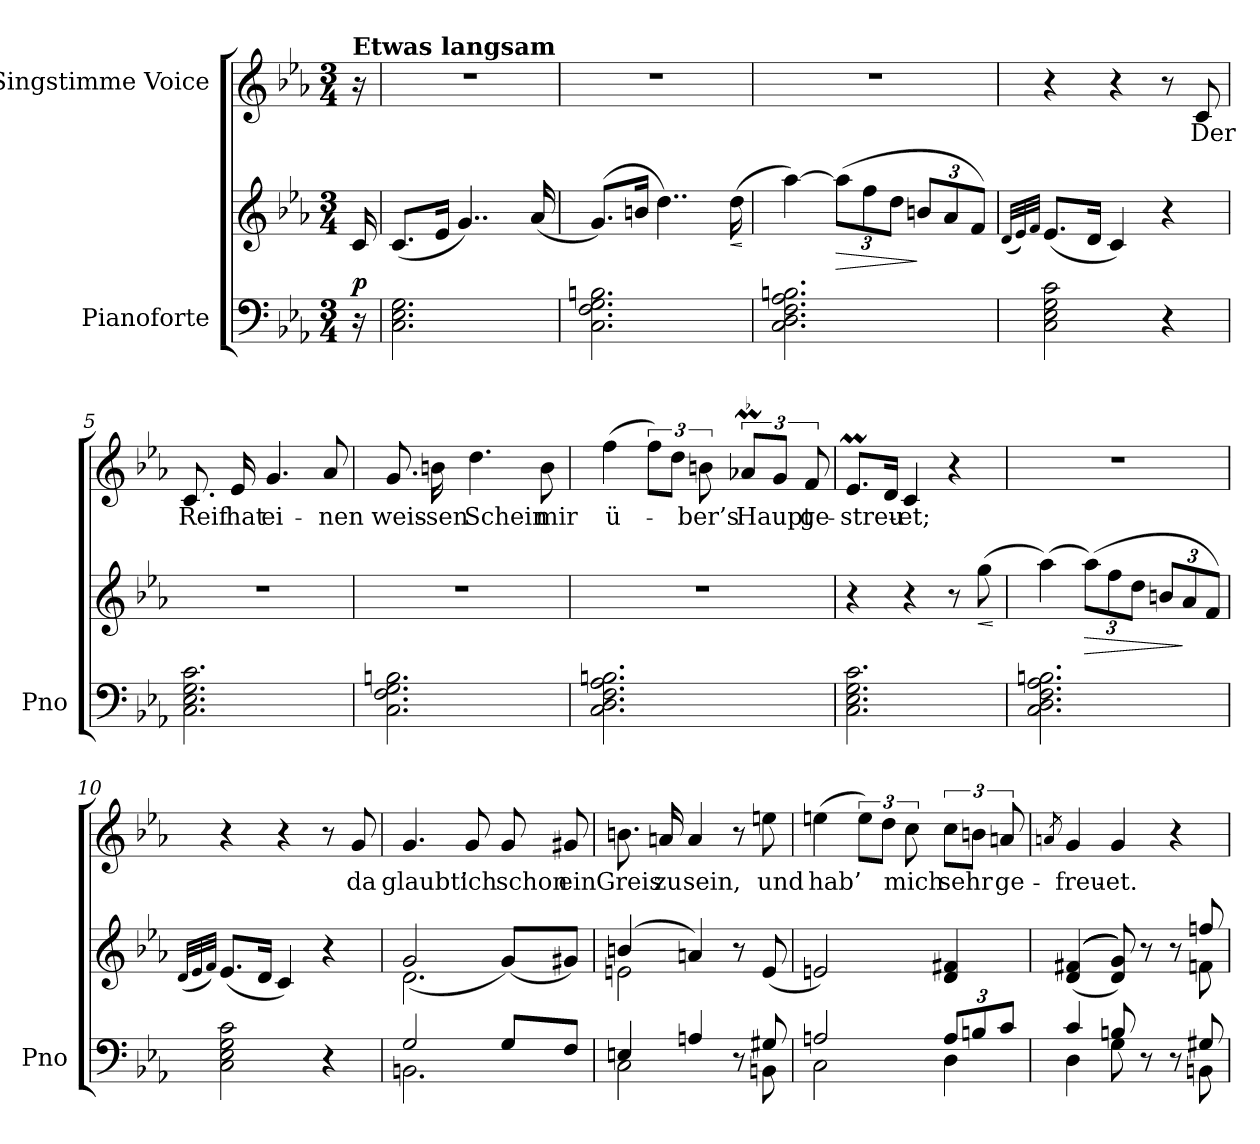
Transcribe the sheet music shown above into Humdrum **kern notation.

**kern	**kern	**dynam	**kern	**text
*part2	*part2	*part2	*part1	*part1
*staff3	*staff2	*staff2/3	*staff1	*staff1
*I"Pianoforte	*	*	*I"Singstimme Voice	*
*I'Pno	*	*	*	*
*clefF4	*clefG2	*	*clefG2	*
*k[b-e-a-]	*k[b-e-a-]	*	*k[b-e-a-]	*
*M3/4	*M3/4	*	*M3/4	*
=	=	=	=	=
!	!	!	!LO:TX:a:B:t=Etwas langsam	!
!	!	!LO:DY:a=2	!	!
16r	16c/	p	16r	.
=1	=1	=1	=1	=1
2.C\ 2.E-\ 2.G\	(8.c/L	.	2.r	.
.	16e-/Jk	.	.	.
.	4..g/)	.	.	.
.	(16a-/	.	.	.
=2	=2	=2	=2	=2
2.C\ 2.F\ 2.G\ 2.Bn\	(8.g/L)	.	2.r	.
.	16bn/Jk	.	.	.
.	4..dd\)	.	.	.
!	!	!LO:HP:b	!	!
.	(16dd\	<	.	.
.	.	[	.	.
=3	=3	=3	=3	=3
2.C\ 2.D\ 2.F\ 2.A-\ 2.Bn\	[4aa-\)	.	2.r	.
!	!	!LO:HP:b	!	!
.	(12aa-\L]	>	.	.
.	12ff\	.	.	.
.	12dd\J	.	.	.
*	*Xbrackettup	*	*	*
.	12bn/L	]	.	.
.	12a-/	.	.	.
.	12f/J)	.	.	.
=4	=4	=4	=4	=4
.	(32qd/LLL	.	.	.
.	32qe-/)	.	.	.
.	32qf/JJJ	.	.	.
2C\ 2E-\ 2G\ 2c\	(8.e-/L	.	4r	.
.	16d/Jk	.	.	.
.	4c/)	.	4r	.
4r	4r	.	8r	.
!	!	!	!	!LO:LY:b
.	.	.	8c/	Der
!!LO:LB:g=z
=5	=5	=5	=5	=5
!	!	!	!	!LO:LY:b
2.C\ 2.E-\ 2.G\ 2.c\	2.r	.	8.c/	Reif
!	!	!	!	!LO:LY:b
.	.	.	16e-/	hat
!	!	!	!	!LO:LY:b
.	.	.	4.g/	ei-
!	!	!	!	!LO:LY:b
.	.	.	8a-/	-nen
=6	=6	=6	=6	=6
!	!	!	!	!LO:LY:b
2.C\ 2.F\ 2.G\ 2.Bn\	2.r	.	8.g/	weis-
!	!	!	!	!LO:LY:b
.	.	.	16bn\	-sen
!	!	!	!	!LO:LY:b
.	.	.	4.dd\	Schein
!	!	!	!	!LO:LY:b
.	.	.	8b\	mir
=7	=7	=7	=7	=7
!	!	!	!	!LO:LY:b
2.C\ 2.D\ 2.F\ 2.A-\ 2.Bn\	2.r	.	(4ff\	ü-
.	.	.	12ff\L)	.
.	.	.	12dd\J	.
!	!	!	!	!LO:LY:b
.	.	.	12bn\	ber’s
!	!	!	!	!LO:LY:b
.	.	.	12a-XM/L	Haupt
.	.	.	12g/J	.
!	!	!	!	!LO:LY:b
.	.	.	12f/	ge-
=8	=8	=8	=8	=8
!	!	!	!	!LO:LY:b
2.C\ 2.E-\ 2.G\ 2.c\	4r	.	8.e-M/L	-streu-
.	.	.	16d/Jk	.
!	!	!	!	!LO:LY:b
.	4r	.	4c/	-et;
.	8r	.	4r	.
!	!	!LO:HP:b	!	!
.	(8gg\	<	.	.
.	.	[	.	.
=9	=9	=9	=9	=9
2.C\ 2.D\ 2.F\ 2.A-\ 2.Bn\	(4aa-\)	.	2.r	.
*	*brackettup	*	*	*
!	!	!LO:HP:b	!	!
.	(12aa-\L)	>	.	.
.	12ff\	.	.	.
.	12dd\J	.	.	.
*	*Xbrackettup	*	*	*
.	12bn/L	.	.	.
.	12a-/	]	.	.
.	12f/J)	.	.	.
!!LO:LB:g=z
=10	=10	=10	=10	=10
.	(32qd/LLL	.	.	.
.	32qe-/	.	.	.
.	32qf/JJJ)	.	.	.
2C\ 2E-\ 2G\ 2c\	(8.e-/L	.	4r	.
.	16d/Jk	.	.	.
.	4c/)	.	4r	.
4r	4r	.	8r	.
!	!	!	!	!LO:LY:b
.	.	.	8g/	da
=11	=11	=11	=11	=11
*^	*^	*	*	*
!	!	!	!	!	!	!LO:LY:b
2G/	2.BBn\	2.d\	(2g/	.	4.g/	glaubt’
!	!	!	!	!	!	!LO:LY:b
.	.	.	.	.	8g/	ich
!	!	!	!	!	!	!LO:LY:b
8G/L	.	.	(8g/L)	.	8g/	schon
!	!	!	!	!	!	!LO:LY:b
8F/J	.	.	8g#X/J)	.	8g#X/	ein
=12	=12	=12	=12	=12	=12	=12
!	!	!	!	!	!	!LO:LY:b
4En/	2C\	(4bn/	2en\	.	8.bn\	Greis
!	!	!	!	!	!	!LO:LY:b
.	.	.	.	.	16an/	zu
!	!	!	!	!	!	!LO:LY:b
4An/	.	4an/)	.	.	4a/	sein,
8r	8ryy	8r	4ryy	.	8r	.
!	!	!	!	!	!	!LO:LY:b
8G#X/	8BBn\	(<8e/	.	.	8een\	und
*	*	*v	*v	*	*	*
=13	=13	=13	=13	=13	=13
!	!	!	!	!	!LO:LY:b
2An/	2C\	2en/)	.	(4een\	hab’
.	.	.	.	12ee\L)	.
.	.	.	.	12dd\J	.
!	!	!	!	!	!LO:LY:b
.	.	.	.	12cc\	mich
*Xbrackettup	*	*	*	*	*
!	!	!	!	!	!LO:LY:b
12A/L	4D\	4d/ 4f#X/	.	12cc\L	sehr
12Bn/	.	.	.	12bn\J	.
!	!	!	!	!	!LO:LY:b
12c/J	.	.	.	12an/	ge-
=14	=14	=14	=14	=14	=14
.	.	.	.	8qan/	.
*	*	*^	*	*	*
!	!	!	!	!	!	!LO:LY:b
4c/	4D\	((((>4d/ 4f#X/	4ryy	.	4g/	-freu-
!	!	!	!	!	!	!LO:LY:b
8Bn/	8G\	8d/ 8g/))))	4ryy	.	4g/	-et.
8r	8ryy	8r	.	.	.	.
8r	8ryy	8r	8ryy	.	4r	.
8G#X/	8BBn\	8ffn/	8fn\	.	.	.
*v	*v	*	*	*	*	*
*	*v	*v	*	*	*
=	=	=	=	=
*-	*-	*-	*-	*-
